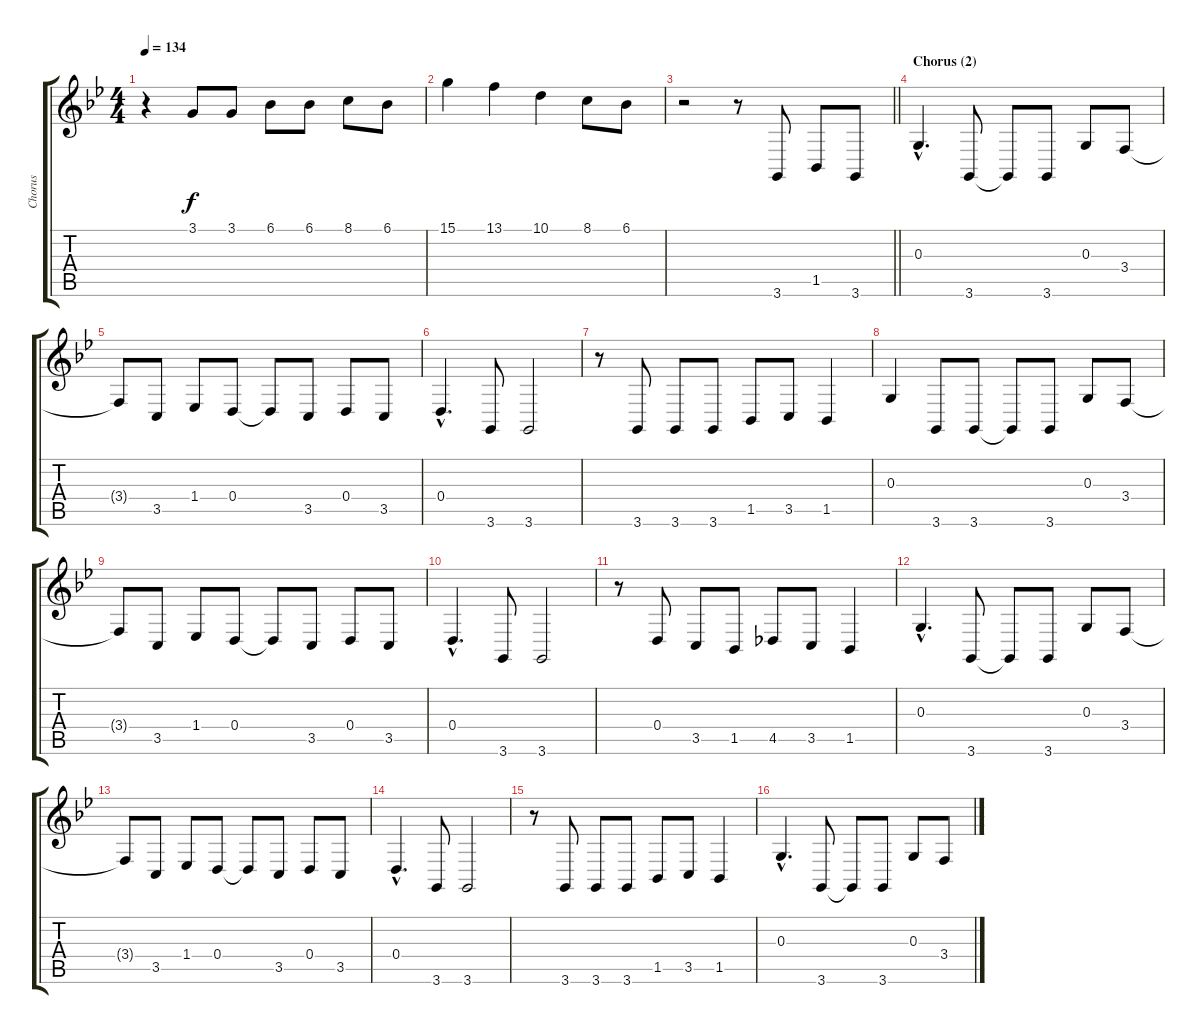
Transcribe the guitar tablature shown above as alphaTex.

\track ("Chorus" "Chorus") {instrument sopranosax}
\staff {score tabs}
\tuning (E4 B3 G3 D3 A2 E2) {hide}
\ts (4 4)
\tempo 134
\clef g2
\ks gminor
r.4{dy f} 3.1.8 3.1.8 6.1.8 6.1.8 8.1.8 6.1.8 |
15.1.4 13.1.4 10.1.4 8.1.8 6.1.8 |
\barLineRight lightlight
r.2 r.8 3.6.8 1.5.8 3.6.8 |
\section ("" "Chorus (2)")
0.3{hac}.4{d} 3.6.8 3.6{t}.8 3.6.8 0.3.8 3.4.8 |
3.4{t}.8 3.5.8 1.4.8 0.4.8 0.4{t}.8 3.5.8 0.4.8 3.5.8 |
0.4{hac}.4{d} 3.6.8 3.6.2 |
r.8 3.6.8 3.6.8 3.6.8 1.5.8 3.5.8 1.5.4 |
0.3.4 3.6.8 3.6.8 3.6{t}.8 3.6.8 0.3.8 3.4.8 |
3.4{t}.8 3.5.8 1.4.8 0.4.8 0.4{t}.8 3.5.8 0.4.8 3.5.8 |
0.4{hac}.4{d} 3.6.8 3.6.2 |
r.8 0.4.8 3.5.8 1.5.8 4.5.8 3.5.8 1.5.4 |
0.3{hac}.4{d} 3.6.8 3.6{t}.8 3.6.8 0.3.8 3.4.8 |
3.4{t}.8 3.5.8 1.4.8 0.4.8 0.4{t}.8 3.5.8 0.4.8 3.5.8 |
0.4{hac}.4{d} 3.6.8 3.6.2 |
r.8 3.6.8 3.6.8 3.6.8 1.5.8 3.5.8 1.5.4 |
0.3{hac}.4{d} 3.6.8 3.6{t}.8 3.6.8 0.3.8 3.4.8
